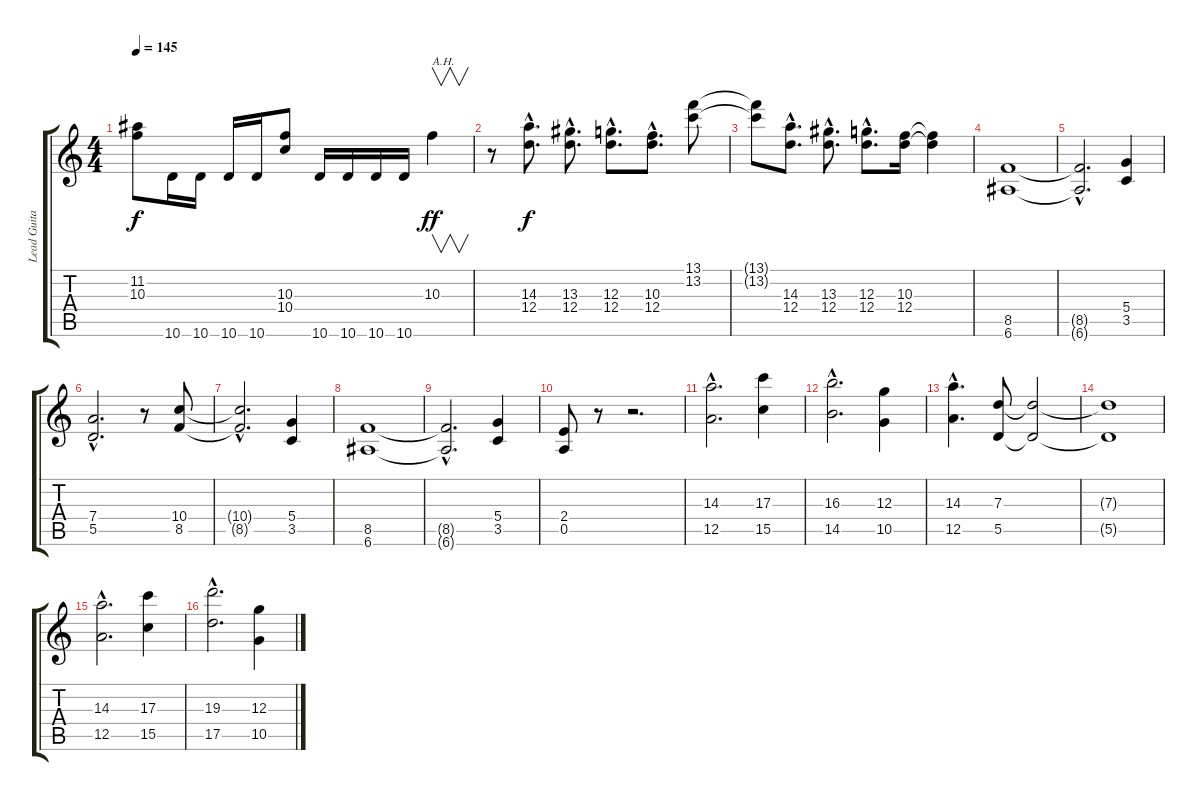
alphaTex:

\track ("Lead Guitar" "Lead Guita") {instrument overdrivenguitar}
\staff {score tabs}
\tuning (E4 B3 G3 D3 A2 E2) {hide}
\ts (4 4)
\tempo 145
\clef g2
\ks c
(11.2 10.3).8{dy f} 10.6.16 10.6.16 10.6.16 10.6.16 (10.3 10.4).8 10.6.16 10.6.16 10.6.16 10.6.16 10.3.4{v txt "A.H." dy ff instrument guitarharmonics} |
r.8{instrument overdrivenguitar} (14.3{hac} 12.4{hac}).8{d dy f} (13.3{hac} 12.4{hac}).8{d} (12.3{hac} 12.4{hac}).8{d} (10.3{hac} 12.4{hac}).8{d} (13.1 13.2).8 |
(13.1{t} 13.2{t}).8 (14.3{hac} 12.4{hac}).8{d} (13.3{hac} 12.4{hac}).8{d} (12.3{hac} 12.4{hac}).8{d} (10.3 12.4).16 (10.3{t} 12.4{t}).4 |
(8.5 6.6).1 |
(8.5{hac t} 6.6{hac t}).2{d} (5.4 3.5).4 |
(7.4{hac} 5.5{hac}).2{d} r.8 (10.4 8.5).8 |
(10.4{hac t} 8.5{hac t}).2{d} (5.4 3.5).4 |
(8.5 6.6).1 |
(8.5{hac t} 6.6{hac t}).2{d} (5.4 3.5).4 |
(2.4 0.5).8 r.8 r.2{d} |
(14.3{hac} 12.5{hac}).2{d} (17.3 15.5).4 |
(16.3{hac} 14.5{hac}).2{d} (12.3 10.5).4 |
(14.3{hac} 12.5{hac}).4{d} (7.3 5.5).8 (7.3{t} 5.5{t}).2 |
(7.3{t} 5.5{t}).1 |
(14.3{hac} 12.5{hac}).2{d} (17.3 15.5).4 |
(19.3{hac} 17.5{hac}).2{d} (12.3 10.5).4
